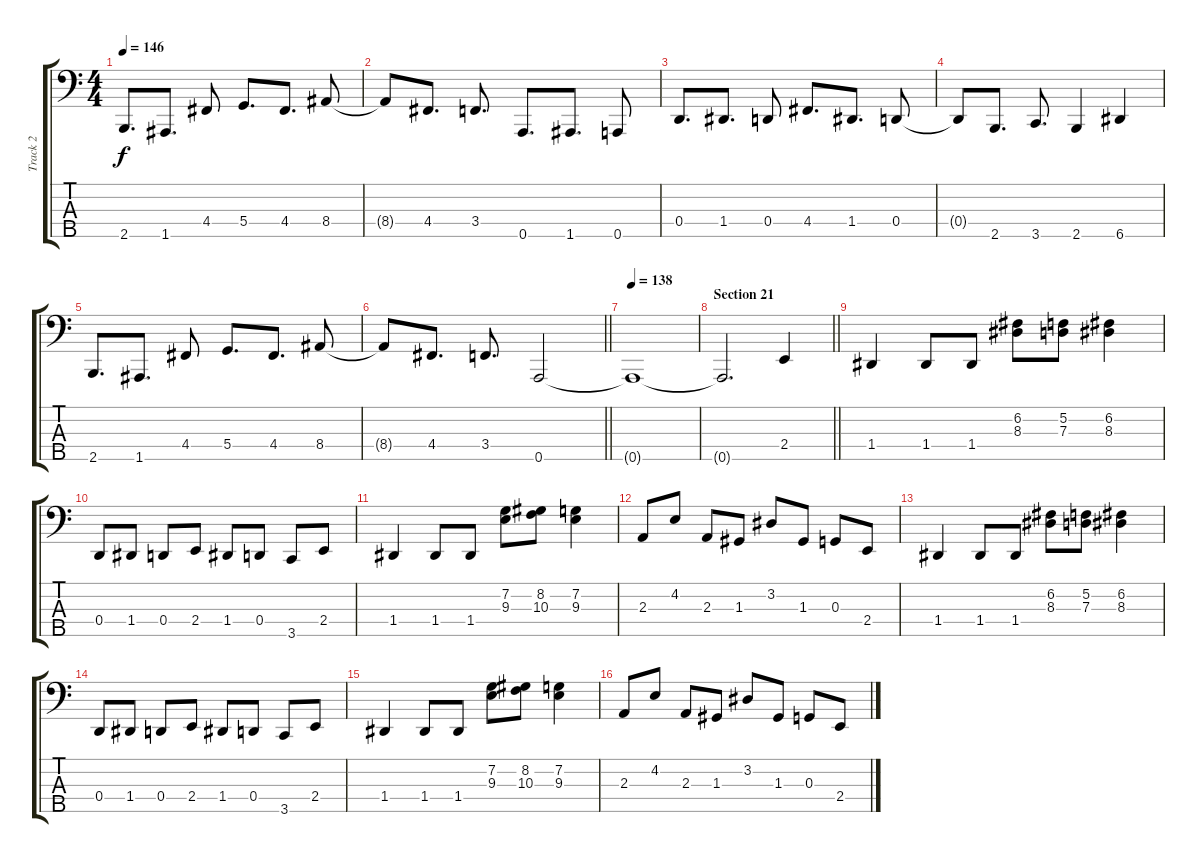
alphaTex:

\track ("Track 2" "Track 2") {instrument electricbassfinger}
\staff {score tabs}
\tuning (F2 C2 G1 D1 A0) {hide}
\ts (4 4)
\tempo 146
\clef f4
\ks c
2.5.8{d dy f} 1.5.8{d} 4.4.8 5.4.8{d} 4.4.8{d} 8.4.8 |
8.4{t}.8 4.4.8{d} 3.4.8{d} 0.5.8{d} 1.5.8{d} 0.5.8 |
0.4.8{d} 1.4.8{d} 0.4.8 4.4.8{d} 1.4.8{d} 0.4.8 |
0.4{t}.8 2.5.8{d} 3.5.8{d} 2.5.4 6.5.4 |
2.5.8{d} 1.5.8{d} 4.4.8 5.4.8{d} 4.4.8{d} 8.4.8 |
\barLineRight lightlight
8.4{t}.8 4.4.8{d} 3.4.8{d} 0.5.2 |
\tempo 138
0.5{t}.1 |
\section ("" "Section 21")
\barLineRight lightlight
0.5{t}.2{d} 2.4.4 |
1.4.4 1.4.8 1.4.8 (6.2 8.3).8 (5.2 7.3).8 (6.2 8.3).4 |
0.4.8 1.4.8 0.4.8 2.4.8 1.4.8 0.4.8 3.5.8 2.4.8 |
1.4.4 1.4.8 1.4.8 (7.2 9.3).8 (8.2 10.3).8 (7.2 9.3).4 |
2.3.8 4.2.8 2.3.8 1.3.8 3.2.8 1.3.8 0.3.8 2.4.8 |
1.4.4 1.4.8 1.4.8 (6.2 8.3).8 (5.2 7.3).8 (6.2 8.3).4 |
0.4.8 1.4.8 0.4.8 2.4.8 1.4.8 0.4.8 3.5.8 2.4.8 |
1.4.4 1.4.8 1.4.8 (7.2 9.3).8 (8.2 10.3).8 (7.2 9.3).4 |
2.3.8 4.2.8 2.3.8 1.3.8 3.2.8 1.3.8 0.3.8 2.4.8
